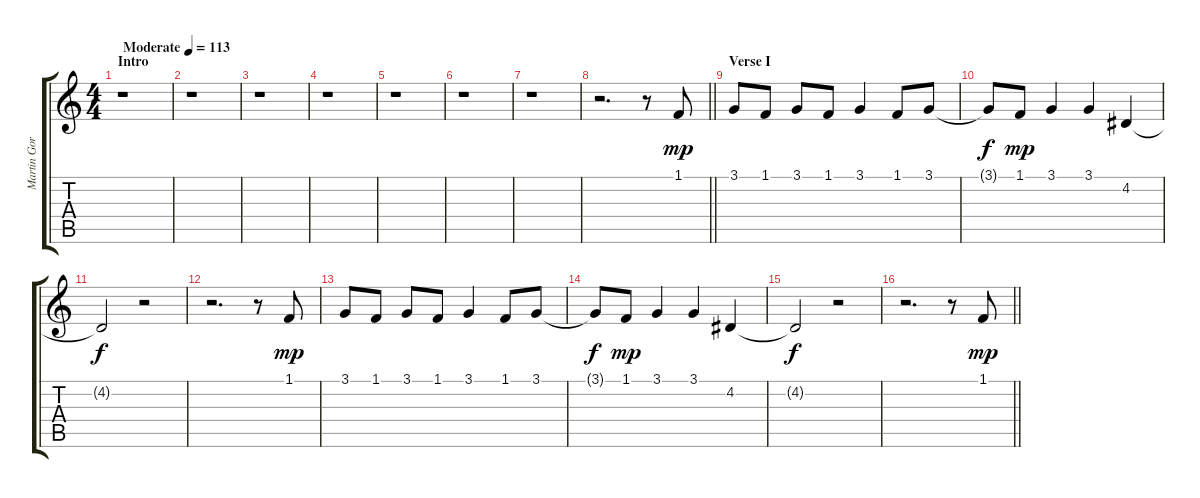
\track ("Martin Gore - Vocals" "Martin Gor") {instrument tenorsax}
\staff {score tabs}
\tuning (E4 B3 G3 D3 A2 E2) {hide}
\ts (4 4)
\section ("" "Intro")
\tempo (113 "Moderate")
\clef g2
\ks c
r.1{dy mp instrument tenorsax} |
r.1 |
r.1 |
r.1 |
r.1 |
r.1 |
r.1 |
\barLineRight lightlight
r.2{d} r.8 1.1.8 |
\section ("" "Verse I")
3.1.8 1.1.8 3.1.8 1.1.8 3.1.4 1.1.8 3.1.8 |
3.1{t}.8{dy f} 1.1.8{dy mp} 3.1.4 3.1.4 4.2.4 |
4.2{t}.2{dy f} r.2 |
r.2{d} r.8 1.1.8{dy mp} |
3.1.8 1.1.8 3.1.8 1.1.8 3.1.4 1.1.8 3.1.8 |
3.1{t}.8{dy f} 1.1.8{dy mp} 3.1.4 3.1.4 4.2.4 |
4.2{t}.2{dy f} r.2 |
\barLineRight lightlight
r.2{d} r.8 1.1.8{dy mp}
